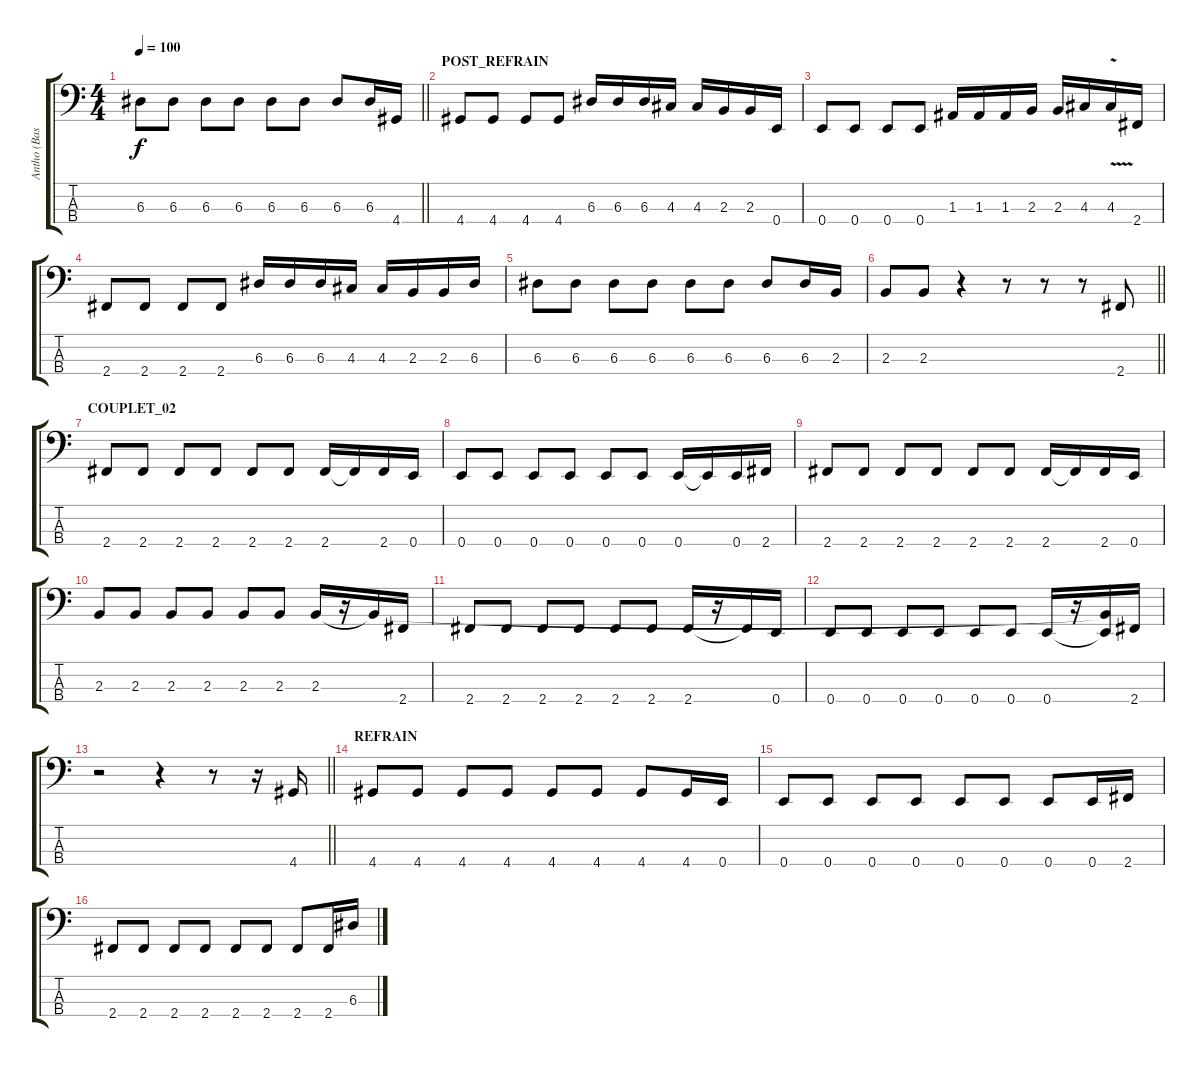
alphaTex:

\track ("Antho (Basse)" "Antho (Bas") {instrument electricbassfinger}
\staff {score tabs}
\tuning (G2 D2 A1 E1) {hide}
\ts (4 4)
\tempo 100
\clef f4
\barLineRight lightlight
\ks c
6.3.8{dy f} 6.3.8 6.3.8 6.3.8 6.3.8 6.3.8 6.3.8 6.3.16 4.4.16 |
\section ("" "POST_REFRAIN")
4.4.8 4.4.8 4.4.8 4.4.8 6.3.16 6.3.16 6.3.16 4.3.16 4.3.16 2.3.16 2.3.16 0.4.16 |
0.4.8 0.4.8 0.4.8 0.4.8 1.3.16 1.3.16 1.3.16 2.3.16 2.3.16 4.3.16 4.3{v}.16 2.4.16 |
2.4.8 2.4.8 2.4.8 2.4.8 6.3.16 6.3.16 6.3.16 4.3.16 4.3.16 2.3.16 2.3.16 6.3.16 |
6.3.8 6.3.8 6.3.8 6.3.8 6.3.8 6.3.8 6.3.8 6.3.16 2.3.16 |
\barLineRight lightlight
2.3.8 2.3.8 r.4 r.8 r.8 r.8 2.4.8 |
\section ("" "COUPLET_02")
2.4.8 2.4.8 2.4.8 2.4.8 2.4.8 2.4.8 2.4.16 2.4{t}.16 2.4.16 0.4.16 |
0.4.8 0.4.8 0.4.8 0.4.8 0.4.8 0.4.8 0.4.16 0.4{t}.16 0.4.16 2.4.16 |
2.4.8 2.4.8 2.4.8 2.4.8 2.4.8 2.4.8 2.4.16 2.4{t}.16 2.4.16 0.4.16 |
2.3.8 2.3.8 2.3.8 2.3.8 2.3.8 2.3.8 2.3.16 r.16 2.3{t}.16 2.4.16 |
2.4.8 2.4.8 2.4.8 2.4.8 2.4.8 2.4.8 2.4.16 r.16 2.4{t}.16 0.4.16 |
0.4.8 0.4.8 0.4.8 0.4.8 0.4.8 0.4.8 0.4.16 r.16 (2.3{t} 0.4{t}).16 2.4.16 |
\barLineRight lightlight
r.2 r.4 r.8 r.16 4.4.16 |
\section ("" "REFRAIN")
4.4.8 4.4.8 4.4.8 4.4.8 4.4.8 4.4.8 4.4.8 4.4.16 0.4.16 |
0.4.8 0.4.8 0.4.8 0.4.8 0.4.8 0.4.8 0.4.8 0.4.16 2.4.16 |
2.4.8 2.4.8 2.4.8 2.4.8 2.4.8 2.4.8 2.4.8 2.4.16 6.3.16
